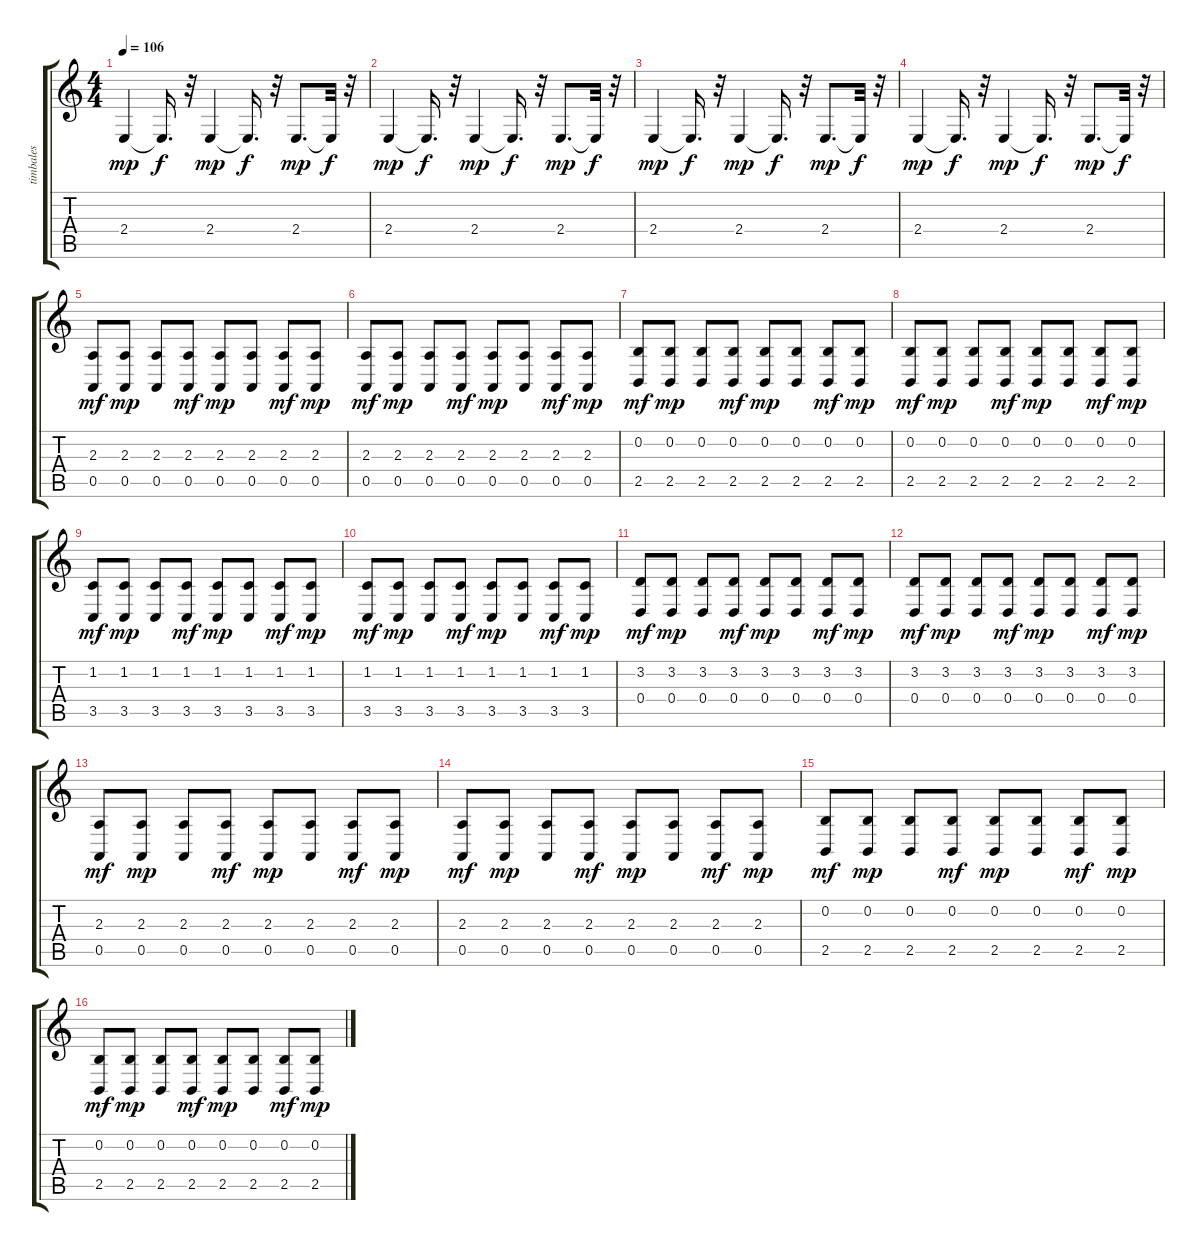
\track ("timbales" "timbales") {instrument timpani}
\staff {score tabs}
\tuning (E4 B3 G3 D3 A2 E2) {hide}
\ts (4 4)
\tempo 106
\clef g2
\ks c
2.4.4{dy mp} 2.4{t}.16{d dy f} r.32 2.4.4{dy mp} 2.4{t}.16{d dy f} r.32 2.4.8{d dy mp} 2.4{t}.32{dy f} r.32 |
2.4.4{dy mp} 2.4{t}.16{d dy f} r.32 2.4.4{dy mp} 2.4{t}.16{d dy f} r.32 2.4.8{d dy mp} 2.4{t}.32{dy f} r.32 |
2.4.4{dy mp} 2.4{t}.16{d dy f} r.32 2.4.4{dy mp} 2.4{t}.16{d dy f} r.32 2.4.8{d dy mp} 2.4{t}.32{dy f} r.32 |
2.4.4{dy mp} 2.4{t}.16{d dy f} r.32 2.4.4{dy mp} 2.4{t}.16{d dy f} r.32 2.4.8{d dy mp} 2.4{t}.32{dy f} r.32 |
(2.3 0.5).8{dy mf} (2.3 0.5).8{dy mp} (2.3 0.5).8 (2.3 0.5).8{dy mf} (2.3 0.5).8{dy mp} (2.3 0.5).8 (2.3 0.5).8{dy mf} (2.3 0.5).8{dy mp} |
(2.3 0.5).8{dy mf} (2.3 0.5).8{dy mp} (2.3 0.5).8 (2.3 0.5).8{dy mf} (2.3 0.5).8{dy mp} (2.3 0.5).8 (2.3 0.5).8{dy mf} (2.3 0.5).8{dy mp} |
(0.2 2.5).8{dy mf} (0.2 2.5).8{dy mp} (0.2 2.5).8 (0.2 2.5).8{dy mf} (0.2 2.5).8{dy mp} (0.2 2.5).8 (0.2 2.5).8{dy mf} (0.2 2.5).8{dy mp} |
(0.2 2.5).8{dy mf} (0.2 2.5).8{dy mp} (0.2 2.5).8 (0.2 2.5).8{dy mf} (0.2 2.5).8{dy mp} (0.2 2.5).8 (0.2 2.5).8{dy mf} (0.2 2.5).8{dy mp} |
(1.2 3.5).8{dy mf} (1.2 3.5).8{dy mp} (1.2 3.5).8 (1.2 3.5).8{dy mf} (1.2 3.5).8{dy mp} (1.2 3.5).8 (1.2 3.5).8{dy mf} (1.2 3.5).8{dy mp} |
(1.2 3.5).8{dy mf} (1.2 3.5).8{dy mp} (1.2 3.5).8 (1.2 3.5).8{dy mf} (1.2 3.5).8{dy mp} (1.2 3.5).8 (1.2 3.5).8{dy mf} (1.2 3.5).8{dy mp} |
(3.2 0.4).8{dy mf} (3.2 0.4).8{dy mp} (3.2 0.4).8 (3.2 0.4).8{dy mf} (3.2 0.4).8{dy mp} (3.2 0.4).8 (3.2 0.4).8{dy mf} (3.2 0.4).8{dy mp} |
(3.2 0.4).8{dy mf} (3.2 0.4).8{dy mp} (3.2 0.4).8 (3.2 0.4).8{dy mf} (3.2 0.4).8{dy mp} (3.2 0.4).8 (3.2 0.4).8{dy mf} (3.2 0.4).8{dy mp} |
(2.3 0.5).8{dy mf} (2.3 0.5).8{dy mp} (2.3 0.5).8 (2.3 0.5).8{dy mf} (2.3 0.5).8{dy mp} (2.3 0.5).8 (2.3 0.5).8{dy mf} (2.3 0.5).8{dy mp} |
(2.3 0.5).8{dy mf} (2.3 0.5).8{dy mp} (2.3 0.5).8 (2.3 0.5).8{dy mf} (2.3 0.5).8{dy mp} (2.3 0.5).8 (2.3 0.5).8{dy mf} (2.3 0.5).8{dy mp} |
(0.2 2.5).8{dy mf} (0.2 2.5).8{dy mp} (0.2 2.5).8 (0.2 2.5).8{dy mf} (0.2 2.5).8{dy mp} (0.2 2.5).8 (0.2 2.5).8{dy mf} (0.2 2.5).8{dy mp} |
(0.2 2.5).8{dy mf} (0.2 2.5).8{dy mp} (0.2 2.5).8 (0.2 2.5).8{dy mf} (0.2 2.5).8{dy mp} (0.2 2.5).8 (0.2 2.5).8{dy mf} (0.2 2.5).8{dy mp}
